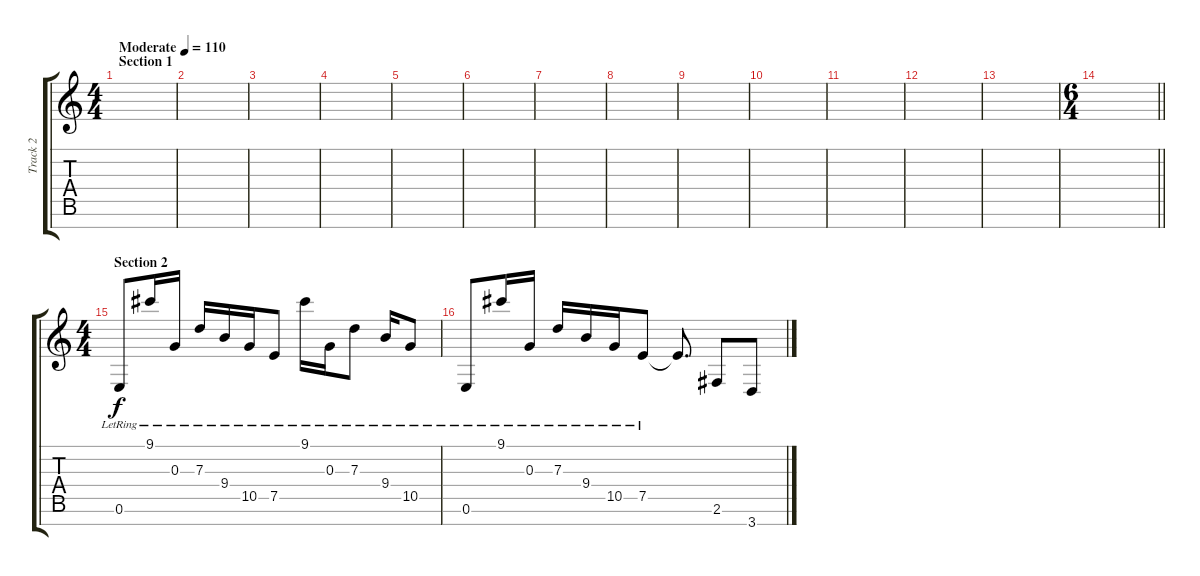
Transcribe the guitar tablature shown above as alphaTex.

\track ("Track 2" "Track 2") {instrument acousticguitarsteel}
\staff {score tabs}
\tuning (E4 B3 G3 D3 A2 E2 B1) {hide}
\ts (4 4)
\section ("" "Section 1")
\tempo (110 "Moderate")
\clef g2
\ks c
|
|
|
|
|
|
|
|
|
|
|
|
|
\ts (6 4)
\barLineRight lightlight
|
\ts (4 4)
\section ("" "Section 2")
0.6{lr}.8 9.1{lr}.16 0.3{lr}.16 7.3{lr}.16 9.4{lr}.16 10.5{lr}.16 7.5{lr}.8 9.1{lr}.16 0.3{lr}.16 7.3{lr}.8 9.4{lr}.16 10.5{lr}.8 |
0.6{lr}.8 9.1{lr}.16 0.3{lr}.16 7.3{lr}.16 9.4{lr}.16 10.5{lr}.16 7.5{lr}.8 7.5{t}.8{d} 2.6.8 3.7.8
